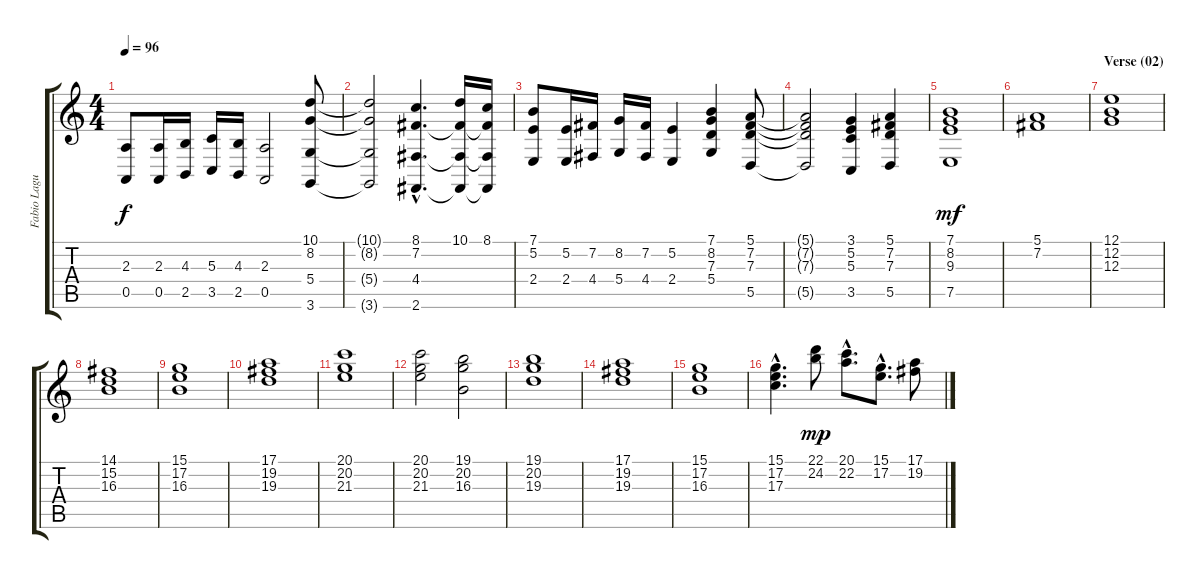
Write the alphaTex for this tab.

\track ("Fabio Laguna" "Fabio Lagu") {instrument stringensemble1}
\staff {score tabs}
\tuning (E4 B3 G3 D3 A2 E2) {hide}
\ts (4 4)
\tempo 96
\clef g2
\ks c
(2.3 0.5).8{dy f} (2.3 0.5).16 (4.3 2.5).16 (5.3 3.5).16 (4.3 2.5).16 (2.3 0.5).2 (10.1 8.2 5.4 3.6).8 |
(10.1{t} 8.2{t} 5.4{t} 3.6{t}).2 (8.1{hac} 7.2{hac} 4.4{hac} 2.6{hac}).4{d} (10.1 7.2{t} 4.4{t} 2.6{t}).16 (8.1 7.2{t} 4.4{t} 2.6{t}).16 |
(7.1 5.2 2.4).8 (5.2 2.4).16 (7.2 4.4).16 (8.2 5.4).16 (7.2 4.4).16 (5.2 2.4).4 (7.1 8.2 7.3 5.4).4 (5.1 7.2 7.3 5.5).8 |
(5.1{t} 7.2{t} 7.3{t} 5.5{t}).2 (3.1 5.2 5.3 3.5).4 (5.1 7.2 7.3 5.5).4 |
(7.1 8.2 9.3 7.5).1{dy mf} |
(5.1 7.2).1 |
\section ("" "Verse (02)")
(12.1 12.2 12.3).1 |
(14.1 15.2 16.3).1 |
(15.1 17.2 16.3).1 |
(17.1 19.2 19.3).1 |
(20.1 20.2 21.3).1 |
(20.1 20.2 21.3).2 (19.1 20.2 16.3).2 |
(19.1 20.2 19.3).1 |
(17.1 19.2 19.3).1 |
(15.1 17.2 16.3).1 |
(15.1{hac} 17.2{hac} 17.3{hac}).4{d} (22.1 24.2).8{dy mp} (20.1{hac} 22.2{hac}).8{d} (15.1{hac} 17.2{hac}).8{d} (17.1 19.2).8
